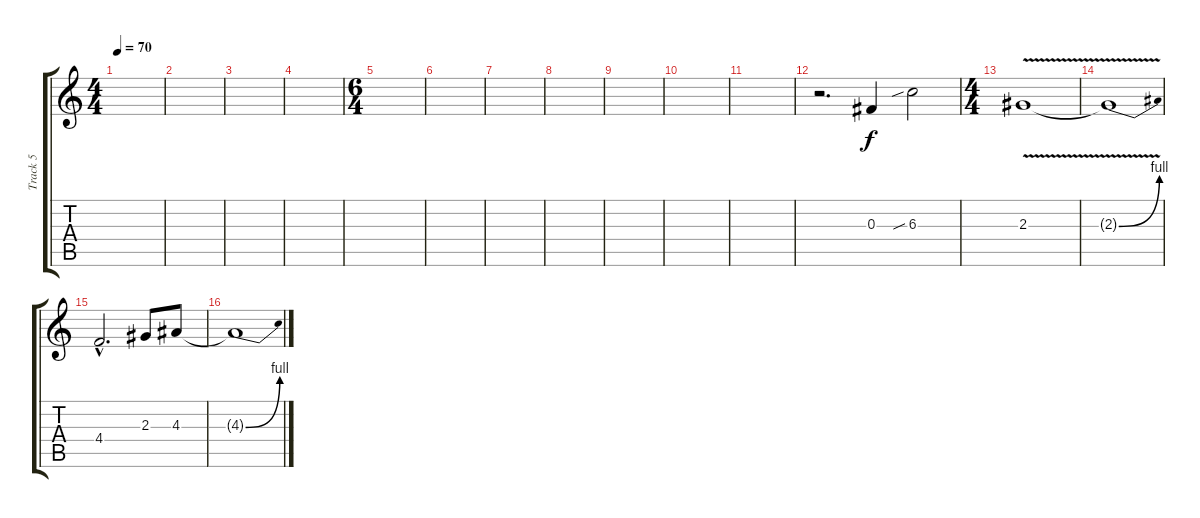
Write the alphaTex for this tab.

\track ("Track 5" "Track 5") {instrument overdrivenguitar}
\staff {score tabs}
\tuning (Eb4 Bb3 Gb3 Db3 Ab2 Eb2) {hide}
\ts (4 4)
\tempo 70
\clef g2
\ks c
|
|
|
|
\ts (6 4)
|
|
|
|
|
|
|
r.2{d} 0.3.4 6.3{sib}.2 |
\ts (4 4)
2.3{v}.1 |
2.3{be (bend 0 0 60 4) t}.1 |
4.4{hac}.2{d} 2.3.8 4.3.8 |
4.3{be (bend 0 0 60 4) t}.1
